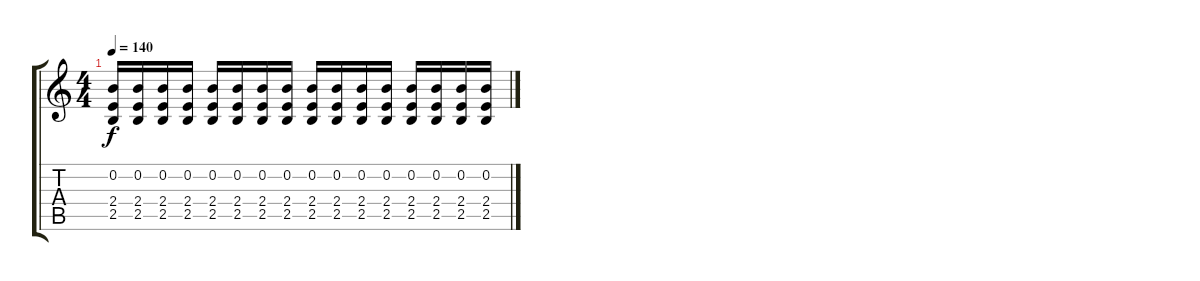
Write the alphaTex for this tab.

\track "" {instrument distortionguitar}
\staff {score tabs}
\tuning (E4 B3 G3 D3 A2 E2) {hide}
\ts (4 4)
\tempo 140
\clef g2
\ks c
(0.2 2.4 2.5).16{dy f} (0.2 2.4 2.5).16 (0.2 2.4 2.5).16 (0.2 2.4 2.5).16 (0.2 2.4 2.5).16 (0.2 2.4 2.5).16 (0.2 2.4 2.5).16 (0.2 2.4 2.5).16 (0.2 2.4 2.5).16 (0.2 2.4 2.5).16 (0.2 2.4 2.5).16 (0.2 2.4 2.5).16 (0.2 2.4 2.5).16 (0.2 2.4 2.5).16 (0.2 2.4 2.5).16 (0.2 2.4 2.5).16
